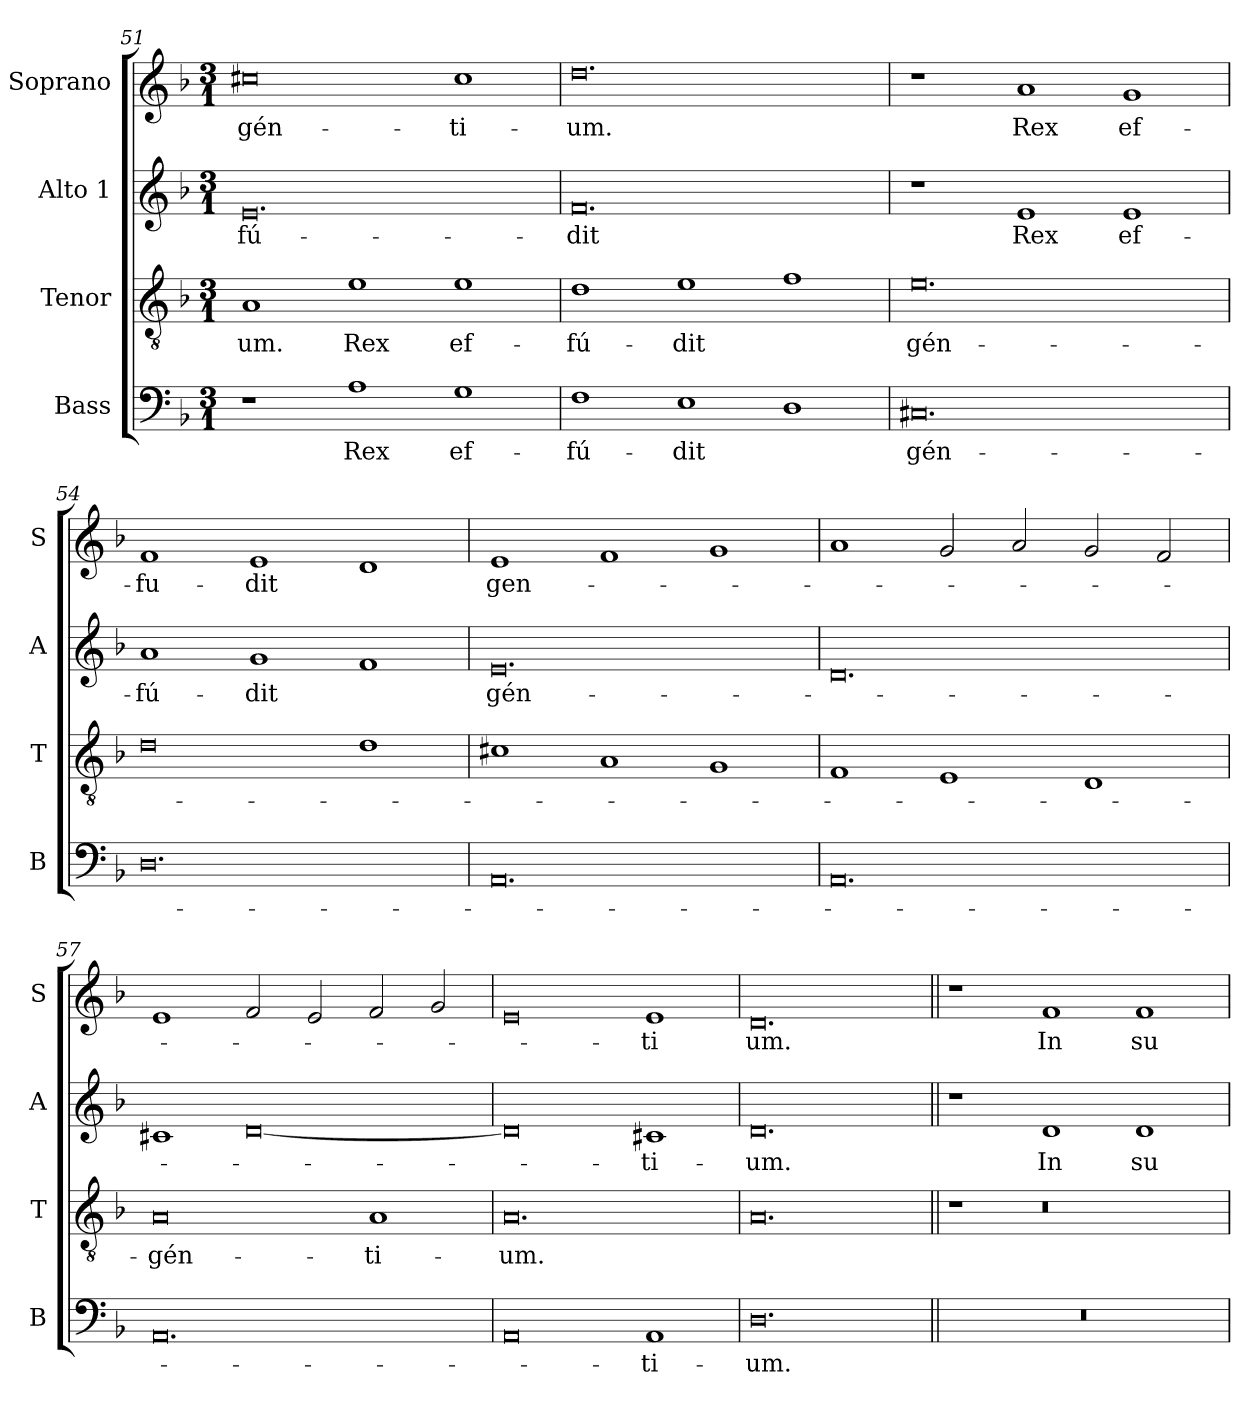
**kern	**text	**kern	**text	**kern	**text	**kern	**text
*part4	*part4	*part3	*part3	*part2	*part2	*part1	*part1
*staff4	*staff4	*staff3	*staff3	*staff2	*staff2	*staff1	*staff1
*I"Bass	*	*I"Tenor	*	*I"Alto 1	*	*I"Soprano	*
*I'B	*	*I'T	*	*I'A	*	*I'S	*
*clefF4	*	*clefGv2	*	*clefG2	*	*clefG2	*
*k[b-]	*	*k[b-]	*	*k[b-]	*	*k[b-]	*
*F:	*	*F:	*	*F:	*	*F:	*
*M3/1	*	*M3/1	*	*M3/1	*	*M3/1	*
=51	=51	=51	=51	=51	=51	=51	=51
1r	.	1A	-um.	0.e	-fú-	0cc#X	gén-
1A	Rex	1e	Rex	.	.	.	.
1G	ef-	1e	ef-	.	.	1cc#	-ti-
=52	=52	=52	=52	=52	=52	=52	=52
1F	-fú-	1d	-fú-	0.f	-dit	0.dd	-um.
1E	-dit	1e	-dit	.	.	.	.
1D	.	1f	.	.	.	.	.
=53	=53	=53	=53	=53	=53	=53	=53
0.C#X	gén-	0.e	gén-	1r	.	1r	.
.	.	.	.	1e	Rex	1a	Rex
.	.	.	.	1e	ef-	1g	ef-
=54	=54	=54	=54	=54	=54	=54	=54
0.D	.	0d	.	1a	-fú-	1f	-fu-
.	.	.	.	1g	-dit	1e	-dit
.	.	1d	.	1f	.	1d	.
=55	=55	=55	=55	=55	=55	=55	=55
0.AA	.	1c#X	.	0.e	gén-	1e	gen-
.	.	1A	.	.	.	1f	.
.	.	1G	.	.	.	1g	.
=56	=56	=56	=56	=56	=56	=56	=56
0.AA	.	1F	.	0.d	.	1a	.
.	.	1E	.	.	.	2g/	.
.	.	.	.	.	.	2a/	.
.	.	1D	.	.	.	2g/	.
.	.	.	.	.	.	2f/	.
=57	=57	=57	=57	=57	=57	=57	=57
0.AA	.	0A	-gén-	1c#X	.	1e	.
.	.	.	.	[0d	.	2f/	.
.	.	.	.	.	.	2e/	.
.	.	1A	-ti-	.	.	2f/	.
.	.	.	.	.	.	2g/	.
=58	=58	=58	=58	=58	=58	=58	=58
0AA	.	0.A	-um.	0d]	.	0e	.
1AA	ti-	.	.	1c#X	-ti-	1e	-ti
=59	=59	=59	=59	=59	=59	=59	=59
0.D	-um.	0.A	.	0.d	-um.	0.d	um.
!!LO:PB:g=z
=60||	=60||	=60||	=60||	=60||	=60||	=60||	=60||
0.r	.	1r	.	1r	.	1r	.
.	.	0r	.	1d	In	1f	In
.	.	.	.	1d	su-	1f	su-
=	=	=	=	=	=	=	=
*-	*-	*-	*-	*-	*-	*-	*-
